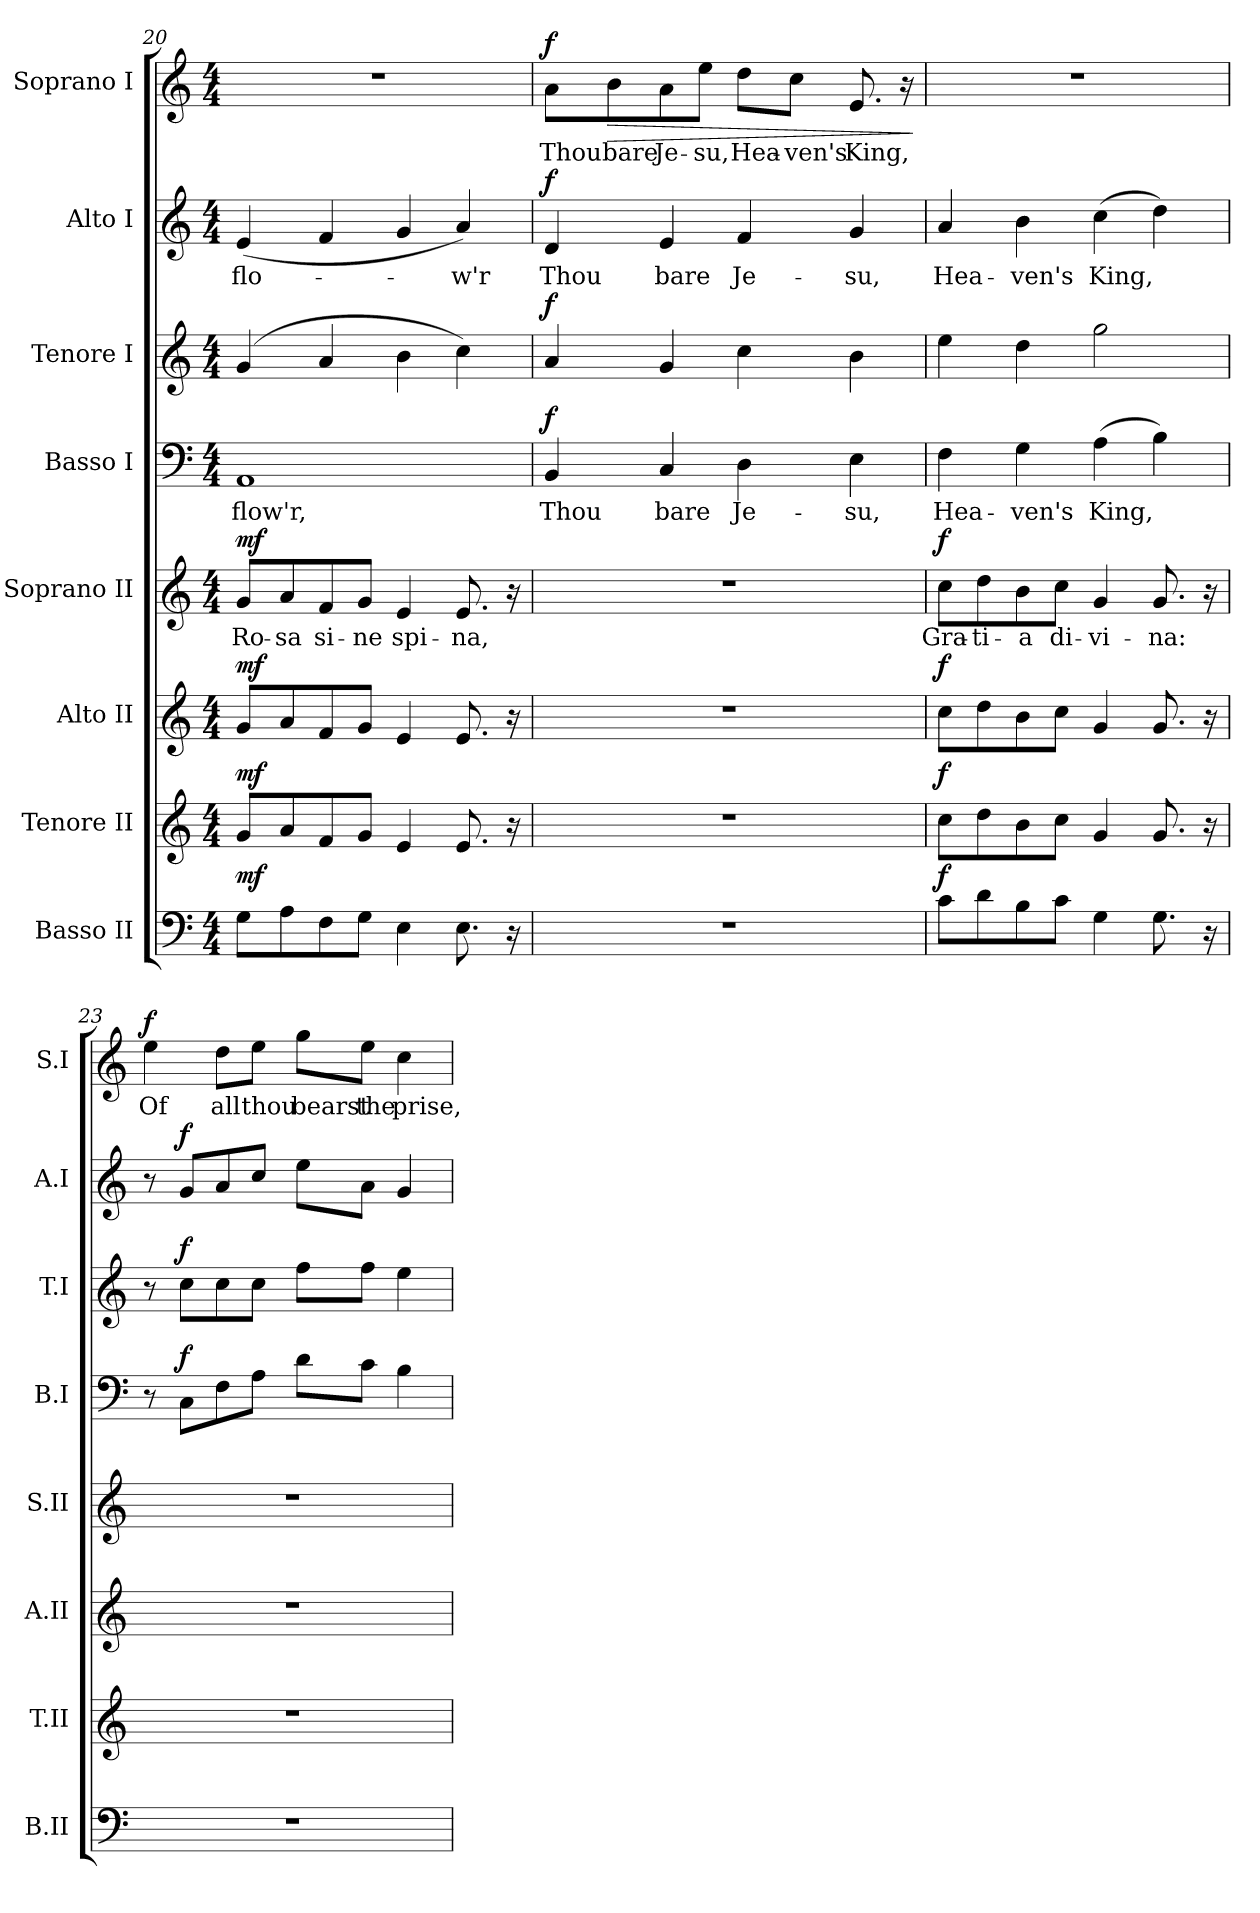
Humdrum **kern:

**kern	**dynam	**kern	**dynam	**kern	**dynam	**kern	**text	**dynam	**kern	**text	**dynam	**kern	**dynam	**kern	**text	**dynam	**kern	**text	**dynam
*part8	*part8	*part7	*part7	*part6	*part6	*part5	*part5	*part5	*part4	*part4	*part4	*part3	*part3	*part2	*part2	*part2	*part1	*part1	*part1
*staff8	*staff8	*staff7	*staff7	*staff6	*staff6	*staff5	*staff5	*staff5	*staff4	*staff4	*staff4	*staff3	*staff3	*staff2	*staff2	*staff2	*staff1	*staff1	*staff1
*I"Basso II	*	*I"Tenore II	*	*I"Alto II	*	*I"Soprano II	*	*	*I"Basso I	*	*	*I"Tenore I	*	*I"Alto I	*	*	*I"Soprano I	*	*
*I'B.II	*	*I'T.II	*	*I'A.II	*	*I'S.II	*	*	*I'B.I	*	*	*I'T.I	*	*I'A.I	*	*	*I'S.I	*	*
!!LO:PB:g=z
*clefF4	*	*clefG2	*	*clefG2	*	*clefG2	*	*	*clefF4	*	*	*clefG2	*	*clefG2	*	*	*clefG2	*	*
*k[]	*	*k[]	*	*k[]	*	*k[]	*	*	*k[]	*	*	*k[]	*	*k[]	*	*	*k[]	*	*
*M4/4	*	*M4/4	*	*M4/4	*	*M4/4	*	*	*M4/4	*	*	*M4/4	*	*M4/4	*	*	*M4/4	*	*
=20	=20	=20	=20	=20	=20	=20	=20	=20	=20	=20	=20	=20	=20	=20	=20	=20	=20	=20	=20
!	!LO:DY:a	!	!LO:DY:a	!	!LO:DY:a	!	!LO:LY:b	!LO:DY:a	!	!LO:LY:b	!	!	!	!	!LO:LY:b	!	!	!	!
8G\L	mf	8g/L	mf	8g/L	mf	8g/L	Ro-	mf	1AA	flow'r,	.	(>4g/	.	(<4e/	flo-	.	1r	.	.
!	!	!	!	!	!	!	!LO:LY:b	!	!	!	!	!	!	!	!	!	!	!	!
8A\	.	8a/	.	8a/	.	8a/	-sa	.	.	.	.	.	.	.	.	.	.	.	.
!	!	!	!	!	!	!	!LO:LY:b	!	!	!	!	!	!	!	!	!	!	!	!
8F\	.	8f/	.	8f/	.	8f/	si-	.	.	.	.	4a/	.	4f/	.	.	.	.	.
!	!	!	!	!	!	!	!LO:LY:b	!	!	!	!	!	!	!	!	!	!	!	!
8G\J	.	8g/J	.	8g/J	.	8g/J	-ne	.	.	.	.	.	.	.	.	.	.	.	.
!	!	!	!	!	!	!	!LO:LY:b	!	!	!	!	!	!	!	!	!	!	!	!
4E\	.	4e/	.	4e/	.	4e/	spi-	.	.	.	.	4b\	.	4g/	.	.	.	.	.
!	!	!	!	!	!	!	!LO:LY:b	!	!	!	!	!	!	!	!LO:LY:b	!	!	!	!
8.E\	.	8.e/	.	8.e/	.	8.e/	-na,	.	.	.	.	4cc\)	.	4a/)	-w'r	.	.	.	.
16r	.	16r	.	16r	.	16r	.	.	.	.	.	.	.	.	.	.	.	.	.
=21	=21	=21	=21	=21	=21	=21	=21	=21	=21	=21	=21	=21	=21	=21	=21	=21	=21	=21	=21
!	!	!	!	!	!	!	!	!	!	!LO:LY:b	!LO:DY:a	!	!LO:DY:a	!	!LO:LY:b	!LO:DY:a	!	!LO:LY:b	!LO:DY:a
1r	.	1r	.	1r	.	1r	.	.	4BB/	Thou	f	4a/	f	4d/	Thou	f	8a\L	Thou	f
!	!	!	!	!	!	!	!	!	!	!	!	!	!	!	!	!	!	!LO:LY:b	!LO:HP:b
.	.	.	.	.	.	.	.	.	.	.	.	.	.	.	.	.	8b\	bare	>
!	!	!	!	!	!	!	!	!	!	!LO:LY:b	!	!	!	!	!LO:LY:b	!	!	!LO:LY:b	!
.	.	.	.	.	.	.	.	.	4C/	bare	.	4g/	.	4e/	bare	.	8a\	Je-	.
!	!	!	!	!	!	!	!	!	!	!	!	!	!	!	!	!	!	!LO:LY:b	!
.	.	.	.	.	.	.	.	.	.	.	.	.	.	.	.	.	8ee\J	-su,	.
!	!	!	!	!	!	!	!	!	!	!LO:LY:b	!	!	!	!	!LO:LY:b	!	!	!LO:LY:b	!
.	.	.	.	.	.	.	.	.	4D\	Je-	.	4cc\	.	4f/	Je-	.	8dd\L	Hea-	.
!	!	!	!	!	!	!	!	!	!	!	!	!	!	!	!	!	!	!LO:LY:b	!
.	.	.	.	.	.	.	.	.	.	.	.	.	.	.	.	.	8cc\J	-ven's	.
!	!	!	!	!	!	!	!	!	!	!LO:LY:b	!	!	!	!	!LO:LY:b	!	!	!LO:LY:b	!
.	.	.	.	.	.	.	.	.	4E\	-su,	.	4b\	.	4g/	-su,	.	8.e/	King,	.
.	.	.	.	.	.	.	.	.	.	.	.	.	.	.	.	.	16r	.	.
.	.	.	.	.	.	.	.	.	.	.	.	.	.	.	.	.	.	.	]
=22	=22	=22	=22	=22	=22	=22	=22	=22	=22	=22	=22	=22	=22	=22	=22	=22	=22	=22	=22
!	!LO:DY:a	!	!LO:DY:a	!	!LO:DY:a	!	!LO:LY:b	!LO:DY:a	!	!LO:LY:b	!	!	!	!	!LO:LY:b	!	!	!	!
8c\L	f	8cc\L	f	8cc\L	f	8cc\L	Gra-	f	4F\	Hea-	.	4ee\	.	4a/	Hea-	.	1r	.	.
!	!	!	!	!	!	!	!LO:LY:b	!	!	!	!	!	!	!	!	!	!	!	!
8d\	.	8dd\	.	8dd\	.	8dd\	-ti-	.	.	.	.	.	.	.	.	.	.	.	.
!	!	!	!	!	!	!	!LO:LY:b	!	!	!LO:LY:b	!	!	!	!	!LO:LY:b	!	!	!	!
8B\	.	8b\	.	8b\	.	8b\	-a	.	4G\	-ven's	.	4dd\	.	4b\	-ven's	.	.	.	.
!	!	!	!	!	!	!	!LO:LY:b	!	!	!	!	!	!	!	!	!	!	!	!
8c\J	.	8cc\J	.	8cc\J	.	8cc\J	di-	.	.	.	.	.	.	.	.	.	.	.	.
!	!	!	!	!	!	!	!LO:LY:b	!	!	!LO:LY:b	!	!	!	!	!LO:LY:b	!	!	!	!
4G\	.	4g/	.	4g/	.	4g/	-vi-	.	(>4A\	King,	.	2gg\	.	(>4cc\	King,	.	.	.	.
!	!	!	!	!	!	!	!LO:LY:b	!	!	!	!	!	!	!	!	!	!	!	!
8.G\	.	8.g/	.	8.g/	.	8.g/	-na:	.	4B\)	.	.	.	.	4dd\)	.	.	.	.	.
16r	.	16r	.	16r	.	16r	.	.	.	.	.	.	.	.	.	.	.	.	.
!!LO:PB:g=z
=23	=23	=23	=23	=23	=23	=23	=23	=23	=23	=23	=23	=23	=23	=23	=23	=23	=23	=23	=23
!	!	!	!	!	!	!	!	!	!	!	!	!	!	!	!	!	!	!LO:LY:b	!LO:DY:a
1r	.	1r	.	1r	.	1r	.	.	8r	.	.	8r	.	8r	.	.	4ee\	Of	f
!	!	!	!	!	!	!	!	!	!	!	!LO:DY:a	!	!LO:DY:a	!	!	!LO:DY:a	!	!	!
.	.	.	.	.	.	.	.	.	8C\L	.	f	8cc\L	f	8g/L	.	f	.	.	.
!	!	!	!	!	!	!	!	!	!	!	!	!	!	!	!	!	!	!LO:LY:b	!
.	.	.	.	.	.	.	.	.	8F\	.	.	8cc\	.	8a/	.	.	8dd\L	all	.
!	!	!	!	!	!	!	!	!	!	!	!	!	!	!	!	!	!	!LO:LY:b	!
.	.	.	.	.	.	.	.	.	8A\J	.	.	8cc\J	.	8cc/J	.	.	8ee\J	thou	.
!	!	!	!	!	!	!	!	!	!	!	!	!	!	!	!	!	!	!LO:LY:b	!
.	.	.	.	.	.	.	.	.	8d\L	.	.	8ff\L	.	8ee\L	.	.	8gg\L	bearst	.
!	!	!	!	!	!	!	!	!	!	!	!	!	!	!	!	!	!	!LO:LY:b	!
.	.	.	.	.	.	.	.	.	8c\J	.	.	8ff\J	.	8a\J	.	.	8ee\J	the	.
!	!	!	!	!	!	!	!	!	!	!	!	!	!	!	!	!	!	!LO:LY:b	!
.	.	.	.	.	.	.	.	.	4B\	.	.	4ee\	.	4g/	.	.	4cc\	prise,	.
=	=	=	=	=	=	=	=	=	=	=	=	=	=	=	=	=	=	=	=
*-	*-	*-	*-	*-	*-	*-	*-	*-	*-	*-	*-	*-	*-	*-	*-	*-	*-	*-	*-
